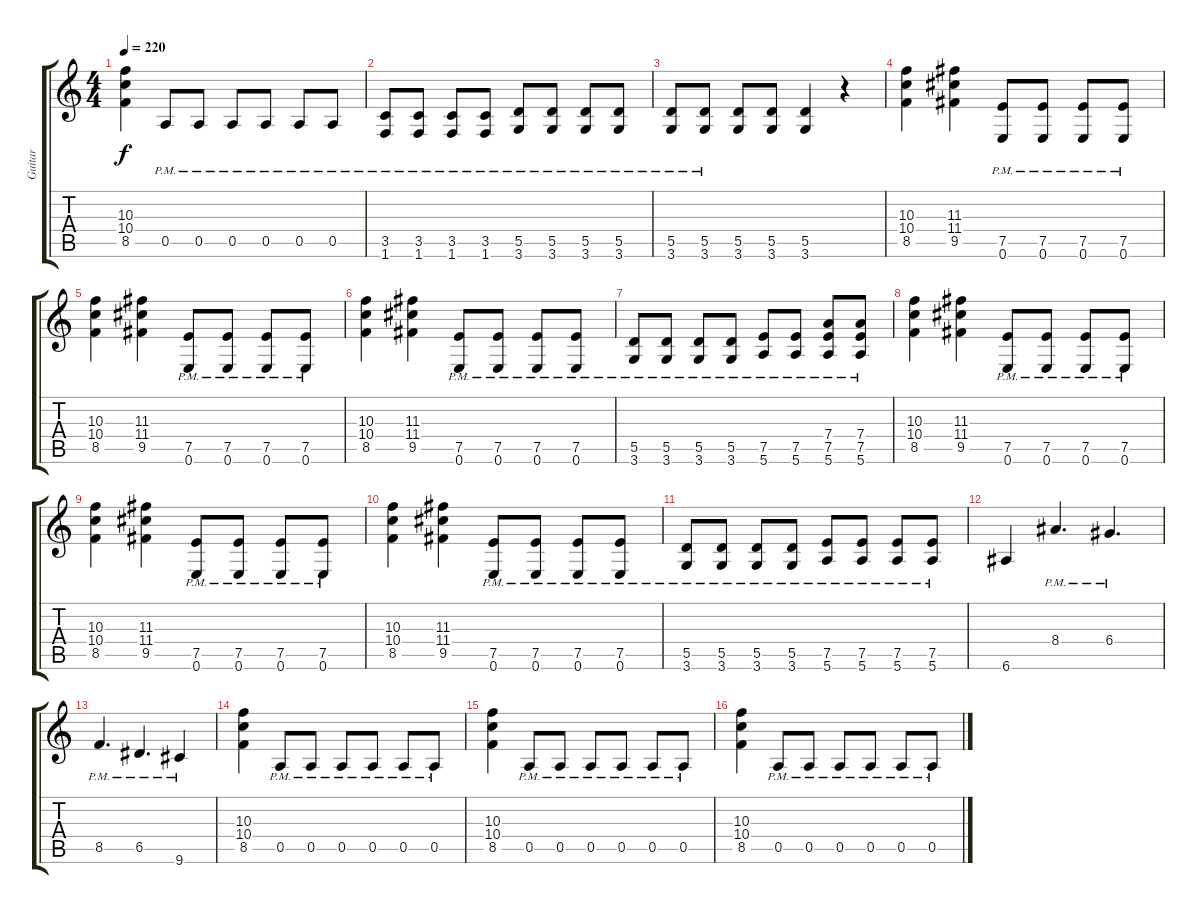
\track ("Guitar" "Guitar") {instrument overdrivenguitar}
\staff {score tabs}
\tuning (E4 B3 G3 D3 A2 E2) {hide}
\ts (4 4)
\tempo 220
\clef g2
\ks c
(10.3 10.4 8.5).4{dy f} 0.5{pm}.8 0.5{pm}.8 0.5{pm}.8 0.5{pm}.8 0.5{pm}.8 0.5{pm}.8 |
(3.5 1.6{pm}).8 (3.5 1.6{pm}).8 (3.5 1.6{pm}).8 (3.5 1.6{pm}).8 (5.5 3.6{pm}).8 (5.5 3.6{pm}).8 (5.5 3.6{pm}).8 (5.5 3.6{pm}).8 |
(5.5 3.6{pm}).8 (5.5 3.6{pm}).8 (5.5 3.6).8 (5.5 3.6).8 (5.5 3.6).4 r.4 |
(10.3 10.4 8.5).4 (11.3 11.4 9.5).4 (7.5 0.6{pm}).8 (7.5 0.6{pm}).8 (7.5 0.6{pm}).8 (7.5 0.6{pm}).8 |
(10.3 10.4 8.5).4 (11.3 11.4 9.5).4 (7.5 0.6{pm}).8 (7.5 0.6{pm}).8 (7.5 0.6{pm}).8 (7.5 0.6{pm}).8 |
(10.3 10.4 8.5).4 (11.3 11.4 9.5).4 (7.5 0.6{pm}).8 (7.5 0.6{pm}).8 (7.5 0.6{pm}).8 (7.5 0.6{pm}).8 |
(5.5 3.6{pm}).8 (5.5 3.6{pm}).8 (5.5 3.6{pm}).8 (5.5 3.6{pm}).8 (7.5 5.6{pm}).8 (7.5 5.6{pm}).8 (7.4{pm} 7.5 5.6{pm}).8 (7.4{pm} 7.5 5.6{pm}).8 |
(10.3 10.4 8.5).4 (11.3 11.4 9.5).4 (7.5 0.6{pm}).8 (7.5 0.6{pm}).8 (7.5 0.6{pm}).8 (7.5 0.6{pm}).8 |
(10.3 10.4 8.5).4 (11.3 11.4 9.5).4 (7.5 0.6{pm}).8 (7.5 0.6{pm}).8 (7.5 0.6{pm}).8 (7.5 0.6{pm}).8 |
(10.3 10.4 8.5).4 (11.3 11.4 9.5).4 (7.5 0.6{pm}).8 (7.5 0.6{pm}).8 (7.5 0.6{pm}).8 (7.5 0.6{pm}).8 |
(5.5 3.6{pm}).8 (5.5 3.6{pm}).8 (5.5 3.6{pm}).8 (5.5 3.6{pm}).8 (7.5 5.6{pm}).8 (7.5 5.6{pm}).8 (7.5 5.6{pm}).8 (7.5 5.6{pm}).8 |
6.6.4 8.4{pm}.4{d} 6.4{pm}.4{d} |
8.5{pm}.4{d} 6.5{pm}.4{d} 9.6{pm}.4 |
(10.3 10.4 8.5).4 0.5{pm}.8 0.5{pm}.8 0.5{pm}.8 0.5{pm}.8 0.5{pm}.8 0.5{pm}.8 |
(10.3 10.4 8.5).4 0.5{pm}.8 0.5{pm}.8 0.5{pm}.8 0.5{pm}.8 0.5{pm}.8 0.5{pm}.8 |
(10.3 10.4 8.5).4 0.5{pm}.8 0.5{pm}.8 0.5{pm}.8 0.5{pm}.8 0.5{pm}.8 0.5{pm}.8
